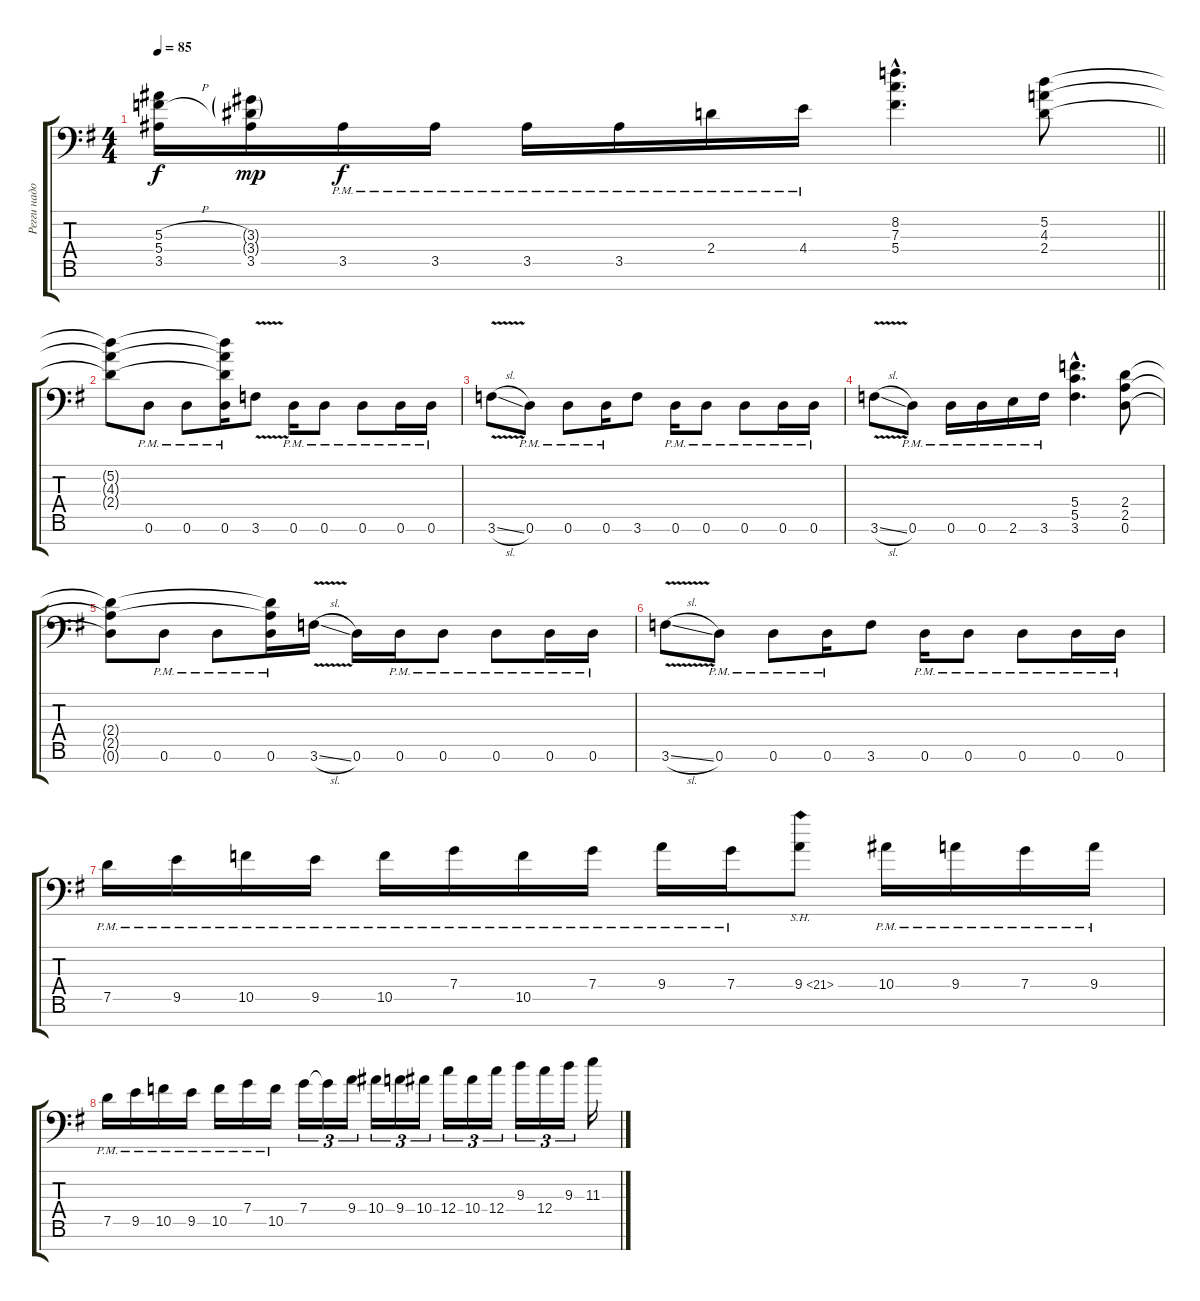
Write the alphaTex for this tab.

\track ("Регги надо играть" "Регги надо") {instrument distortionguitar}
\staff {score tabs}
\tuning (D4 A3 F3 C3 G2 D2 A1) {hide}
\ts (4 4)
\tempo 85
\clef f4
\barLineRight lightlight
\ks eminor
(5.3{h} 5.4{h} 3.5).16{dy f} (3.3{g} 3.4{g} 3.5).16{dy mp} 3.5{pm}.16{dy f} 3.5{pm}.16 3.5{pm}.16 3.5{pm}.16 2.4{pm}.16 4.4{pm}.16 (8.2{hac} 7.3{hac} 5.4{hac}).4{d} (5.2 4.3 2.4).8 |
(5.2{t} 4.3{t} 2.4{t}).8 0.6{pm}.8 0.6{pm}.8 (5.2{t} 4.3{t} 2.4{t} 0.6{pm}).16 3.6{v}.8 0.6{pm}.16 0.6{pm}.8 0.6{pm}.8 0.6{pm}.16 0.6{pm}.16 |
3.6{v sl}.8 0.6{pm}.8 0.6{pm}.8 0.6{pm}.16 3.6.8 0.6{pm}.16 0.6{pm}.8 0.6{pm}.8 0.6{pm}.16 0.6{pm}.16 |
3.6{v sl}.8 0.6{pm}.8 0.6{pm}.16 0.6{pm}.16 2.6{pm}.16 3.6{pm}.16 (5.4{hac} 5.5{hac} 3.6{hac}).4{d} (2.4 2.5 0.6).8 |
(2.4{t} 2.5{t} 0.6{t}).8 0.6{pm}.8 0.6{pm}.8 (2.4{t} 2.5{t} 0.6{pm}).16 3.6{v sl}.16 0.6.16 0.6{pm}.16 0.6{pm}.8 0.6{pm}.8 0.6{pm}.16 0.6{pm}.16 |
3.6{v sl}.8 0.6{pm}.8 0.6{pm}.8 0.6{pm}.16 3.6.8 0.6{pm}.16 0.6{pm}.8 0.6{pm}.8 0.6{pm}.16 0.6{pm}.16 |
7.5{pm}.16 9.5{pm}.16 10.5{pm}.16 9.5{pm}.16 10.5{pm}.16 7.4{pm}.16 10.5{pm}.16 7.4{pm}.16 9.4{pm}.16 7.4{pm}.16 9.4{sh 12}.8 10.4{pm}.16 9.4{pm}.16 7.4{pm}.16 9.4{pm}.16 |
7.5{pm}.16 9.5{pm}.16 10.5{pm}.16 9.5{pm}.16 10.5{pm}.16 7.4{pm}.16 10.5{pm}.16 7.4.16{tu (3 2)} 7.4{t}.16{tu (3 2)} 9.4.16{tu (3 2)} 10.4.16{tu (3 2)} 9.4.16{tu (3 2)} 10.4.16{tu (3 2)} 12.4.16{tu (3 2)} 10.4.16{tu (3 2)} 12.4.16{tu (3 2)} 9.3.16{tu (3 2)} 12.4.16{tu (3 2)} 9.3.16{tu (3 2)} 11.3.16
